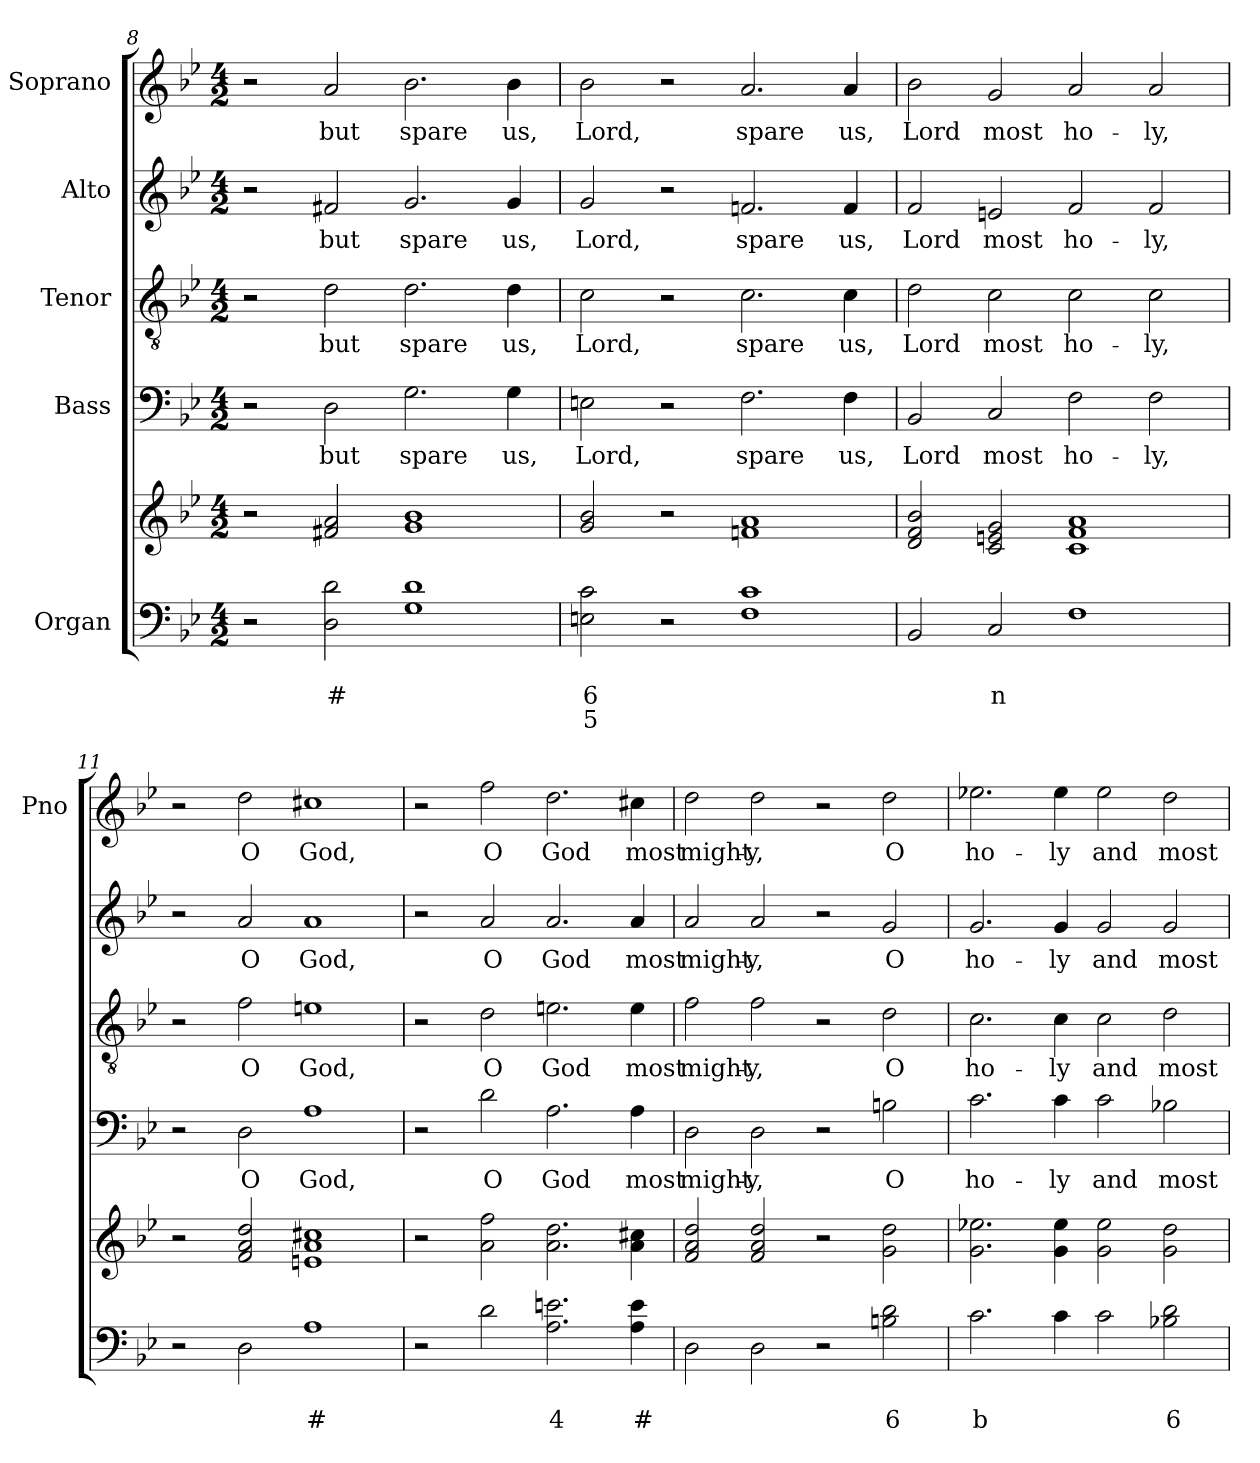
**kern	**text	**text	**text	**kern	**kern	**text	**kern	**text	**kern	**text	**kern	**text
*part5	*part5	*part5	*part5	*part5	*part4	*part4	*part3	*part3	*part2	*part2	*part1	*part1
*staff6	*staff6	*staff6	*staff6	*staff5	*staff4	*staff4	*staff3	*staff3	*staff2	*staff2	*staff1	*staff1
*I"Organ	*	*	*	*	*I"Bass	*	*I"Tenor	*	*I"Alto	*	*I"Soprano	*
*	*	*	*	*	*	*	*	*	*	*	*I'Pno	*
*clefF4	*	*	*	*clefG2	*clefF4	*	*clefGv2	*	*clefG2	*	*clefG2	*
*k[b-e-]	*	*	*	*k[b-e-]	*k[b-e-]	*	*k[b-e-]	*	*k[b-e-]	*	*k[b-e-]	*
*B-:	*	*	*	*B-:	*B-:	*	*B-:	*	*B-:	*	*B-:	*
*M4/2	*	*	*	*M4/2	*M4/2	*	*M4/2	*	*M4/2	*	*M4/2	*
=8	=8	=8	=8	=8	=8	=8	=8	=8	=8	=8	=8	=8
2r	.	.	.	2r	2r	.	2r	.	2r	.	2r	.
2D\ 2d\	.	#	.	2f#X/ 2a/	2D\	but	2d\	but	2f#X/	but	2a/	but
1G 1d	.	.	.	1g 1b-	2.G\	spare	2.d\	spare	2.g/	spare	2.b-\	spare
.	.	.	.	.	4G\	us,	4d\	us,	4g/	us,	4b-\	us,
=9	=9	=9	=9	=9	=9	=9	=9	=9	=9	=9	=9	=9
2En\ 2c\	.	6	5	2g/ 2b-/	2En\	Lord,	2c\	Lord,	2g/	Lord,	2b-\	Lord,
2r	.	.	.	2r	2r	.	2r	.	2r	.	2r	.
1F 1c	.	.	.	1fn 1a	2.F\	spare	2.c\	spare	2.fn/	spare	2.a/	spare
.	.	.	.	.	4F\	us,	4c\	us,	4f/	us,	4a/	us,
!!LO:PB:g=z
=10	=10	=10	=10	=10	=10	=10	=10	=10	=10	=10	=10	=10
2BB-/	.	.	.	2d/ 2f/ 2b-/	2BB-/	Lord	2d\	Lord	2f/	Lord	2b-\	Lord
2C/	.	n	.	2c/ 2en/ 2g/	2C/	most	2c\	most	2en/	most	2g/	most
1F	.	.	.	1c 1f 1a	2F\	ho-	2c\	ho-	2f/	ho-	2a/	ho-
.	.	.	.	.	2F\	-ly,	2c\	-ly,	2f/	-ly,	2a/	-ly,
=11	=11	=11	=11	=11	=11	=11	=11	=11	=11	=11	=11	=11
2r	.	.	.	2r	2r	.	2r	.	2r	.	2r	.
2D\	.	.	.	2f/ 2a/ 2dd/	2D\	O	2f\	O	2a/	O	2dd\	O
1A	.	#	.	1en 1a 1cc#X	1A	God,	1en	God,	1a	God,	1cc#X	God,
=12	=12	=12	=12	=12	=12	=12	=12	=12	=12	=12	=12	=12
2r	.	.	.	2r	2r	.	2r	.	2r	.	2r	.
2d\	.	.	.	2a\ 2ff\	2d\	O	2d\	O	2a/	O	2ff\	O
2.A\ 2.en\	.	4	.	2.a\ 2.dd\	2.A\	God	2.en\	God	2.a/	God	2.dd\	God
4A\ 4e\	.	#	.	4a\ 4cc#X\	4A\	most	4e\	most	4a/	most	4cc#X\	most
=13	=13	=13	=13	=13	=13	=13	=13	=13	=13	=13	=13	=13
2D\	.	.	.	2f/ 2a/ 2dd/	2D\	might-	2f\	might-	2a/	might-	2dd\	might-
2D\	.	.	.	2f/ 2a/ 2dd/	2D\	-y,	2f\	-y,	2a/	-y,	2dd\	-y,
2r	.	.	.	2r	2r	.	2r	.	2r	.	2r	.
2Bn\ 2d\	.	6	.	2g\ 2dd\	2Bn\	O	2d\	O	2g/	O	2dd\	O
=14	=14	=14	=14	=14	=14	=14	=14	=14	=14	=14	=14	=14
2.c\	.	b	.	2.g\ 2.ee-X\	2.c\	ho-	2.c\	ho-	2.g/	ho-	2.ee-X\	ho-
4c\	.	.	.	4g\ 4ee-\	4c\	-ly	4c\	-ly	4g/	-ly	4ee-\	-ly
2c\	.	.	.	2g\ 2ee-\	2c\	and	2c\	and	2g/	and	2ee-\	and
2B-X\ 2d\	.	6	.	2g\ 2dd\	2B-X\	most	2d\	most	2g/	most	2dd\	most
=	=	=	=	=	=	=	=	=	=	=	=	=
*-	*-	*-	*-	*-	*-	*-	*-	*-	*-	*-	*-	*-
